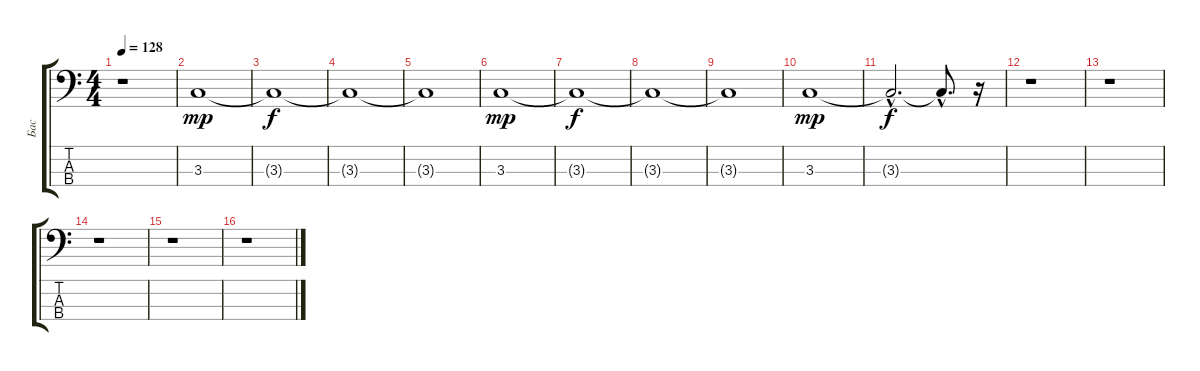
\track ("Бас" "Бас") {instrument electricbassfinger}
\staff {score tabs}
\tuning (G2 D2 A1 E1) {hide}
\ts (4 4)
\tempo 128
\clef f4
\ks c
r.1{dy mp instrument electricbassfinger} |
3.3.1{volume 12 balance 8 instrument electricbassfinger} |
3.3{t}.1{dy f} |
3.3{t}.1 |
3.3{t}.1 |
3.3.1{dy mp} |
3.3{t}.1{dy f} |
3.3{t}.1 |
3.3{t}.1 |
3.3.1{dy mp} |
3.3{hac t}.2{d dy f} 3.3{hac t}.8{d} r.16 |
r.1 |
r.1 |
r.1 |
r.1 |
r.1
